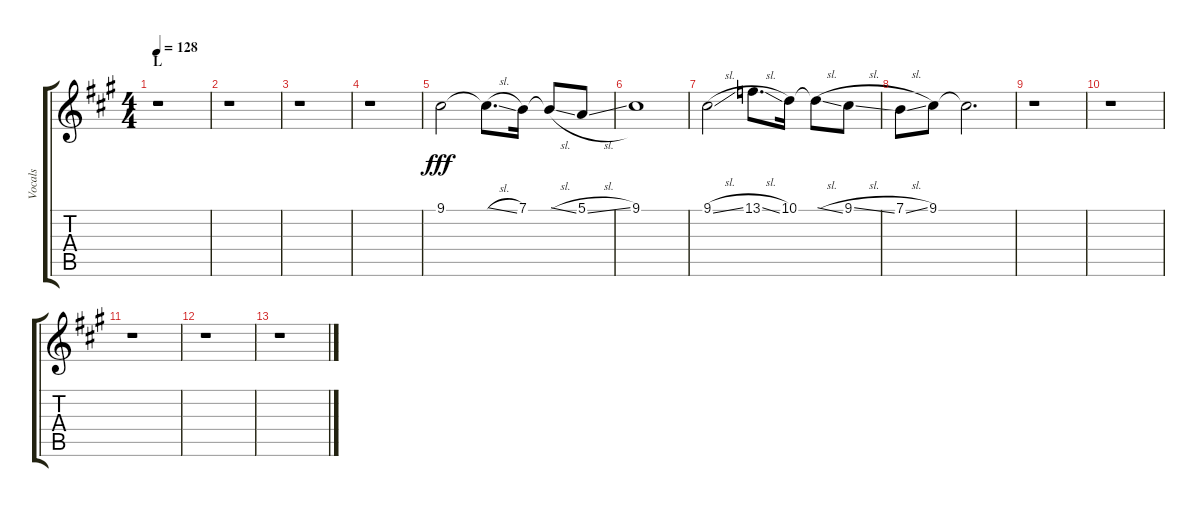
\track ("Vocals" "Vocals") {instrument voiceoohs}
\staff {score tabs}
\tuning (E4 B3 G3 D3 A2 E2) {hide}
\ts (4 4)
\section ("" "L")
\tempo 128
\clef g2
\ks a
r.1{dy fff} |
r.1 |
r.1 |
r.1 |
9.1.2 9.1{sl t}.8{d} 7.1.16 7.1{sl t}.8 5.1{sl}.8 |
9.1.1 |
9.1{sl}.2 13.1{sl}.8{d} 10.1.16 10.1{sl t}.8 9.1{sl}.8 |
7.1{sl}.8 9.1.8 9.1{t}.2{d} |
r.1 |
r.1 |
r.1 |
r.1 |
r.1
